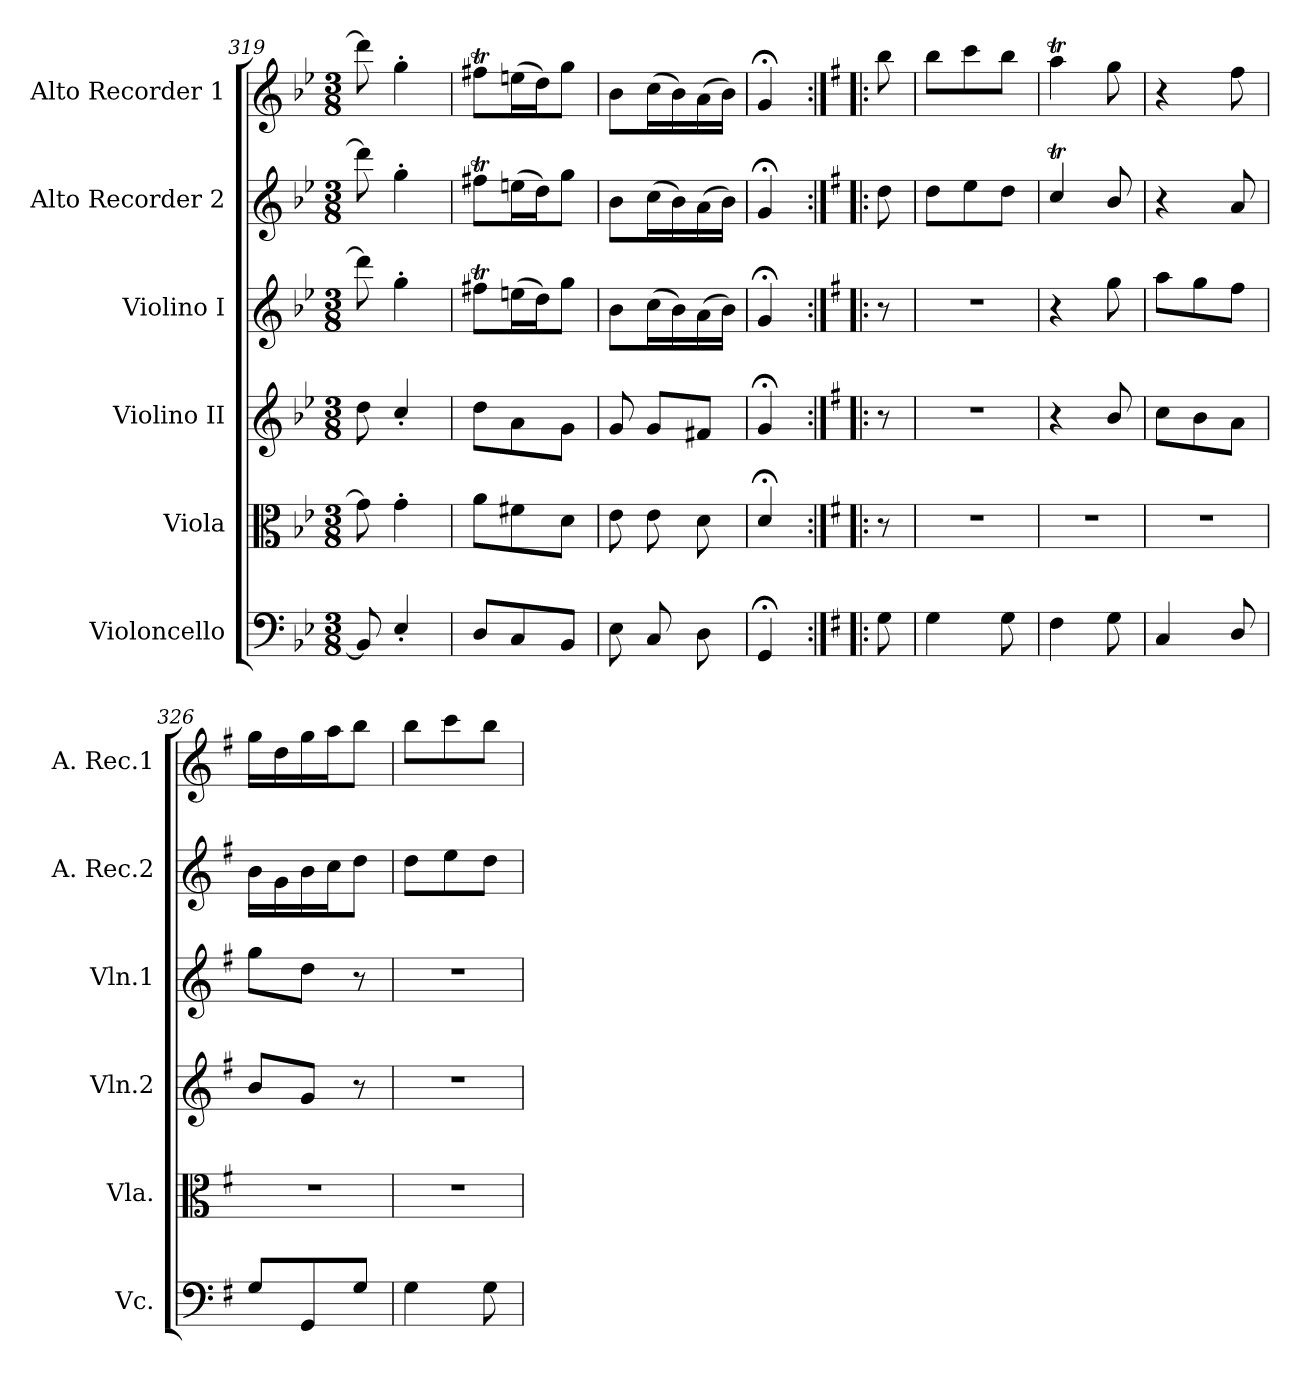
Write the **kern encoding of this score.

**kern	**kern	**kern	**kern	**kern	**kern
*part6	*part5	*part4	*part3	*part2	*part1
*staff6	*staff5	*staff4	*staff3	*staff2	*staff1
*I"Violoncello	*I"Viola	*I"Violino II	*I"Violino I	*I"Alto Recorder 2	*I"Alto Recorder 1
*I'Vc.	*I'Vla.	*I'Vln.2	*I'Vln.1	*I'A. Rec.2	*I'A. Rec.1
*clefF4	*clefC3	*clefG2	*clefG2	*clefG2	*clefG2
*k[b-e-]	*k[b-e-]	*k[b-e-]	*k[b-e-]	*k[b-e-]	*k[b-e-]
*M3/8	*M3/8	*M3/8	*M3/8	*M3/8	*M3/8
=319	=319	=319	=319	=319	=319
8BB-/]	8g\]	8dd\	8ddd\]	8ddd\]	8ddd\]
4E-'/	4g'\	4cc'/	4gg'\	4gg'\	4gg'\
=320	=320	=320	=320	=320	=320
8D/L	8a\L	8dd\L	8ff#Xt\L	8ff#Xt\L	8ff#Xt\L
8C/	8f#X\	8a\	(>16een\L	(>16een\L	(16een\L
.	.	.	16dd\J)	16dd\J)	16dd\J)
8BB-/J	8d\J	8g\J	8gg\J	8gg\J	8gg\J
=321	=321	=321	=321	=321	=321
8E-\	8e-\	8g/	8b-\L	8b-\L	8b-\L
8C/	8e-\	8g/L	(16cc\L	(16cc\L	(16cc\L
.	.	.	16b-\)	16b-\)	16b-\)
8D\	8d\	8f#X/J	(16a\	(16a\	(16a\
.	.	.	16b-\JJ)	16b-\JJ)	16b-\JJ)
!!LO:LB:g=z
=322	=322	=322	=322	=322	=322
4GG;</	4d;</	4g;</	4g;</	4g;</	4g;</
=322X13:|!|:	=322X13:|!|:	=322X13:|!|:	=322X13:|!|:	=322X13:|!|:	=322X13:|!|:
*k[f#]	*k[f#]	*k[f#]	*k[f#]	*k[f#]	*k[f#]
8G\	8r	8r	8r	8dd\	8bb\
=323	=323	=323	=323	=323	=323
4G\	4.r	4.r	4.r	8dd\L	8bb\L
.	.	.	.	8ee\	8ccc\
8G\	.	.	.	8dd\J	8bb\J
=324	=324	=324	=324	=324	=324
4F#\	4.r	4r	4r	4ccT/	4aaT\
8G\	.	8b/	8gg\	8b/	8gg\
=325	=325	=325	=325	=325	=325
4C/	4.r	8cc\L	8aa\L	4r	4r
.	.	8b\	8gg\	.	.
8D/	.	8a\J	8ff#\J	8a/	8ff#\
=326	=326	=326	=326	=326	=326
8G/L	4.r	8b/L	8gg\L	16b\LL	16gg\LL
.	.	.	.	16g\	16dd\
8GG/	.	8g/J	8dd\J	16b\	16gg\
.	.	.	.	16cc\J	16aa\J
8G/J	.	8r	8r	8dd\J	8bb\J
=327	=327	=327	=327	=327	=327
4G\	4.r	4.r	4.r	8dd\L	8bb\L
.	.	.	.	8ee\	8ccc\
8G\	.	.	.	8dd\J	8bb\J
=	=	=	=	=	=
*-	*-	*-	*-	*-	*-
